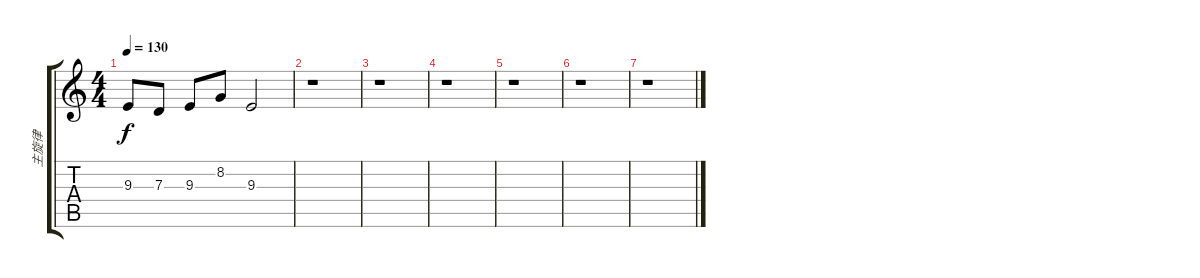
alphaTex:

\track ("主旋律" "主旋律") {instrument lead6voice}
\staff {score tabs}
\tuning (E4 B3 G3 D3 A2 E2) {hide}
\ts (4 4)
\tempo 130
\clef g2
\ks c
9.3.8{dy f} 7.3.8 9.3.8 8.2.8 9.3.2 |
r.1 |
r.1 |
r.1 |
r.1 |
r.1 |
r.1
